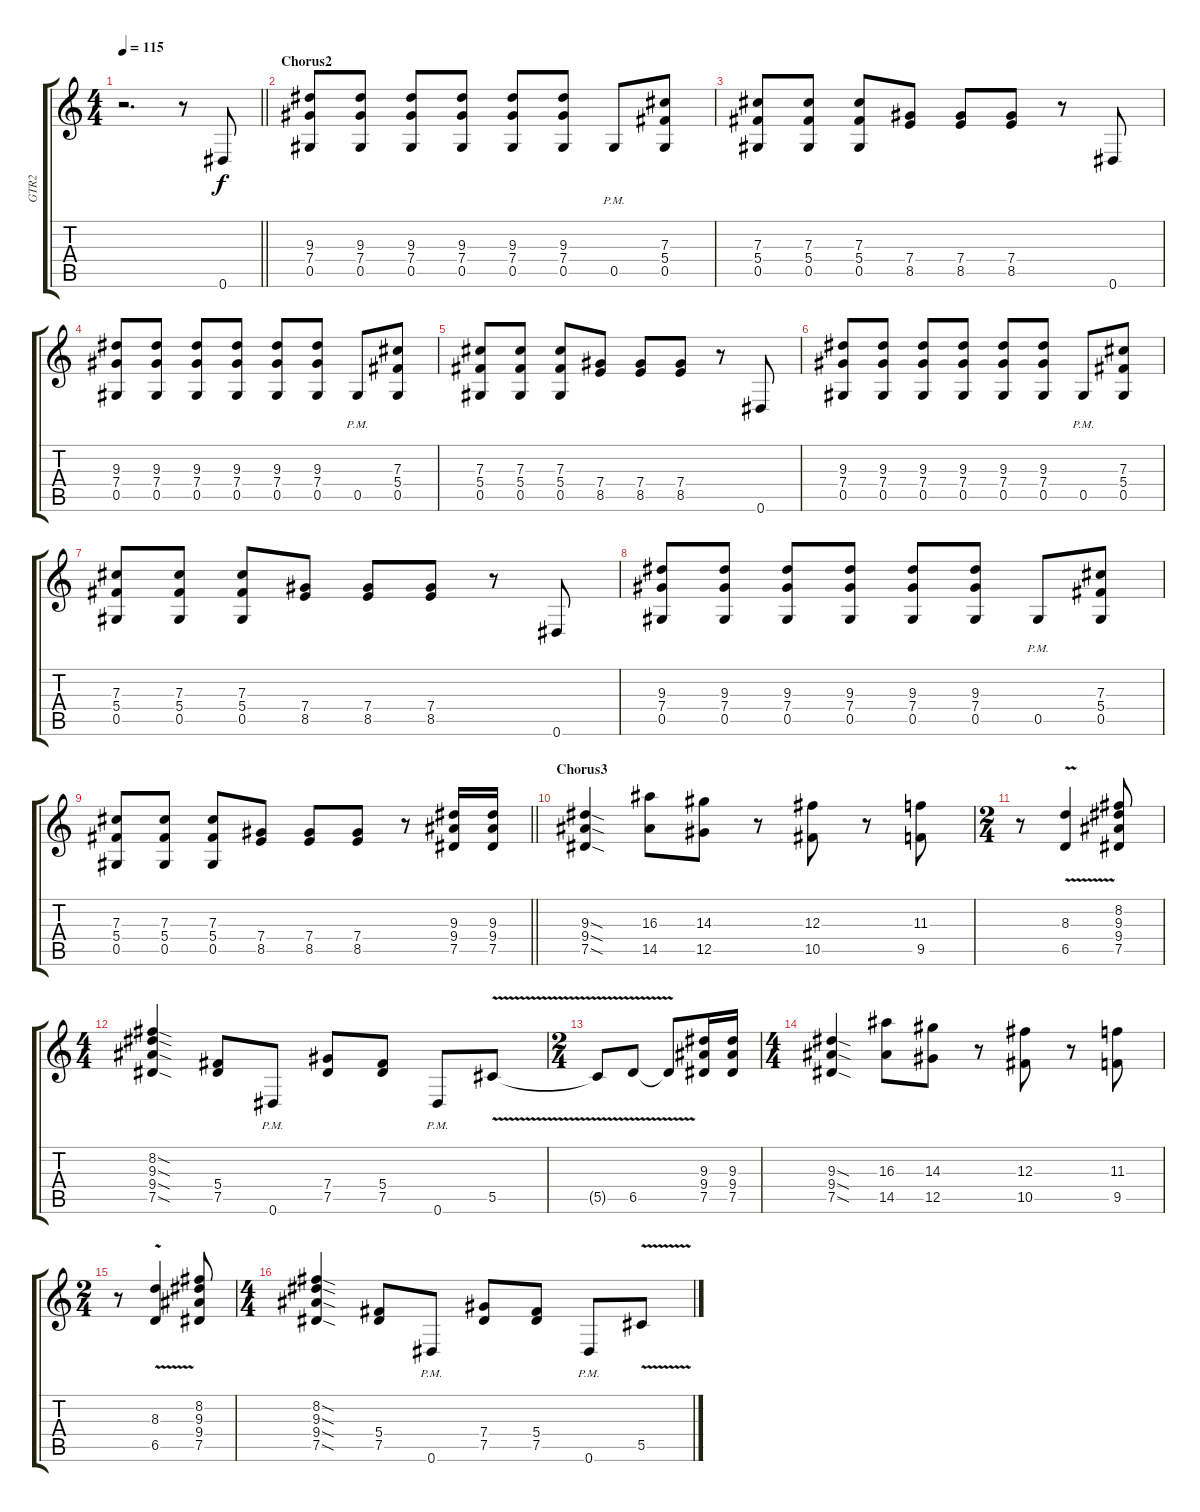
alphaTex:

\track ("GTR2" "GTR2") {instrument distortionguitar}
\staff {score tabs}
\tuning (Eb4 Bb3 Gb3 Db3 Ab2 Eb2) {hide}
\ts (4 4)
\tempo 115
\clef g2
\barLineRight lightlight
\ks c
r.2{d dy f} r.8 0.6.8{volume 13} |
\section ("" "Chorus2")
(9.3 7.4 0.5).8 (9.3 7.4 0.5).8 (9.3 7.4 0.5).8 (9.3 7.4 0.5).8 (9.3 7.4 0.5).8 (9.3 7.4 0.5).8 0.5{pm}.8 (7.3 5.4 0.5).8 |
(7.3 5.4 0.5).8 (7.3 5.4 0.5).8 (7.3 5.4 0.5).8 (7.4 8.5).8 (7.4 8.5).8 (7.4 8.5).8 r.8 0.6.8 |
(9.3 7.4 0.5).8 (9.3 7.4 0.5).8 (9.3 7.4 0.5).8 (9.3 7.4 0.5).8 (9.3 7.4 0.5).8 (9.3 7.4 0.5).8 0.5{pm}.8 (7.3 5.4 0.5).8 |
(7.3 5.4 0.5).8 (7.3 5.4 0.5).8 (7.3 5.4 0.5).8 (7.4 8.5).8 (7.4 8.5).8 (7.4 8.5).8 r.8 0.6.8 |
(9.3 7.4 0.5).8 (9.3 7.4 0.5).8 (9.3 7.4 0.5).8 (9.3 7.4 0.5).8 (9.3 7.4 0.5).8 (9.3 7.4 0.5).8 0.5{pm}.8 (7.3 5.4 0.5).8 |
(7.3 5.4 0.5).8 (7.3 5.4 0.5).8 (7.3 5.4 0.5).8 (7.4 8.5).8 (7.4 8.5).8 (7.4 8.5).8 r.8 0.6.8 |
(9.3 7.4 0.5).8 (9.3 7.4 0.5).8 (9.3 7.4 0.5).8 (9.3 7.4 0.5).8 (9.3 7.4 0.5).8 (9.3 7.4 0.5).8 0.5{pm}.8 (7.3 5.4 0.5).8 |
\barLineRight lightlight
(7.3 5.4 0.5).8 (7.3 5.4 0.5).8 (7.3 5.4 0.5).8 (7.4 8.5).8 (7.4 8.5).8 (7.4 8.5).8 r.8 (9.3 9.4 7.5).16 (9.3 9.4 7.5).16 |
\section ("" "Chorus3")
(9.3{sod} 9.4{sod} 7.5{sod}).4 (16.3 14.5).8 (14.3 12.5).8 r.8 (12.3 10.5).8 r.8 (11.3 9.5).8 |
\ts (2 4)
r.8 (8.3{v} 6.5{v}).4 (8.2 9.3 9.4 7.5).8 |
\ts (4 4)
(8.2{sod} 9.3{sod} 9.4{sod} 7.5{sod}).4 (5.4 7.5).8 0.6{pm}.8 (7.4 7.5).8 (5.4 7.5).8 0.6{pm}.8 5.5{v}.8 |
\ts (2 4)
5.5{t}.8 6.5{v}.8 6.5{t}.8 (9.3 9.4 7.5).16 (9.3 9.4 7.5).16 |
\ts (4 4)
(9.3{sod} 9.4{sod} 7.5{sod}).4 (16.3 14.5).8 (14.3 12.5).8 r.8 (12.3 10.5).8 r.8 (11.3 9.5).8 |
\ts (2 4)
r.8 (8.3{v} 6.5{v}).4 (8.2 9.3 9.4 7.5).8 |
\ts (4 4)
(8.2{sod} 9.3{sod} 9.4{sod} 7.5{sod}).4 (5.4 7.5).8 0.6{pm}.8 (7.4 7.5).8 (5.4 7.5).8 0.6{pm}.8 5.5{v}.8
